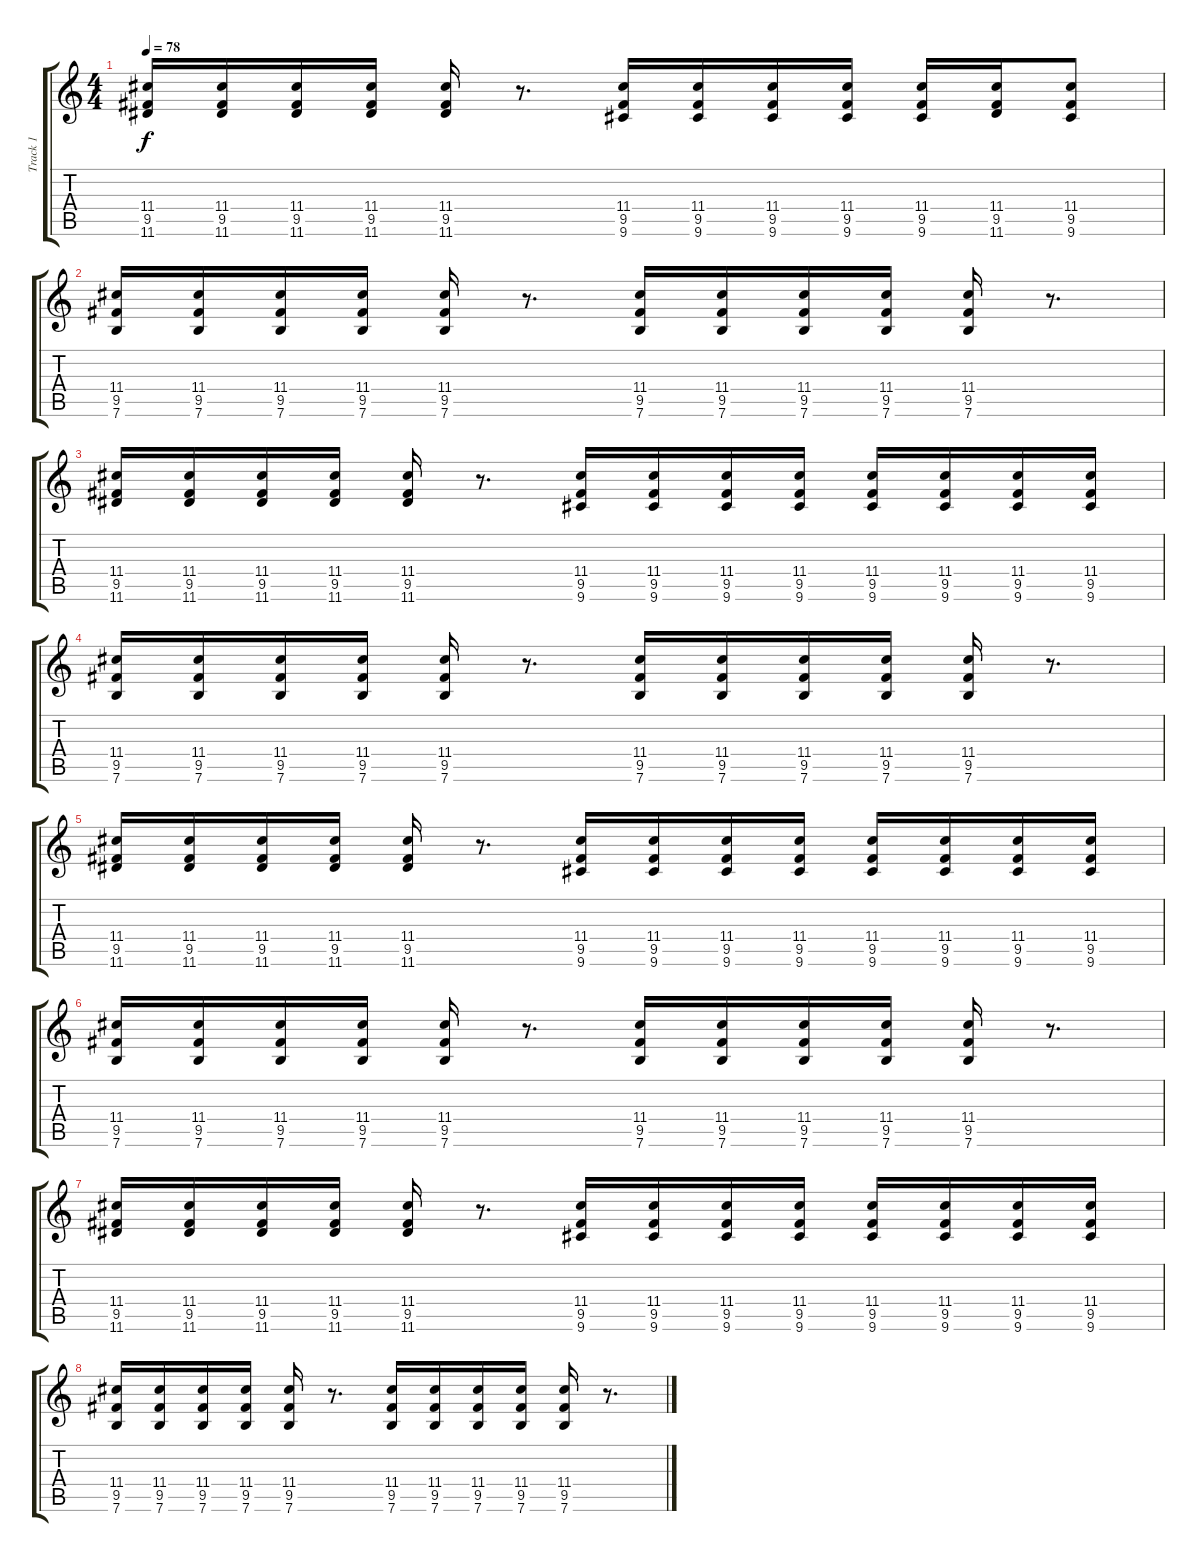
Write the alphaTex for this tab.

\track ("Track 1" "Track 1") {instrument acousticguitarsteel}
\staff {score tabs}
\tuning (E4 B3 G3 D3 A2 E2) {hide}
\ts (4 4)
\tempo 78
\clef g2
\ks c
(11.4 9.5 11.6).16{dy f} (11.4 9.5 11.6).16 (11.4 9.5 11.6).16 (11.4 9.5 11.6).16 (11.4 9.5 11.6).16 r.8{d} (11.4 9.5 9.6).16 (11.4 9.5 9.6).16 (11.4 9.5 9.6).16 (11.4 9.5 9.6).16 (11.4 9.5 9.6).16 (11.4 9.5 11.6).16 (11.4 9.5 9.6).8 |
(11.4 9.5 7.6).16 (11.4 9.5 7.6).16 (11.4 9.5 7.6).16 (11.4 9.5 7.6).16 (11.4 9.5 7.6).16 r.8{d} (11.4 9.5 7.6).16 (11.4 9.5 7.6).16 (11.4 9.5 7.6).16 (11.4 9.5 7.6).16 (11.4 9.5 7.6).16 r.8{d} |
(11.4 9.5 11.6).16 (11.4 9.5 11.6).16 (11.4 9.5 11.6).16 (11.4 9.5 11.6).16 (11.4 9.5 11.6).16 r.8{d} (11.4 9.5 9.6).16 (11.4 9.5 9.6).16 (11.4 9.5 9.6).16 (11.4 9.5 9.6).16 (11.4 9.5 9.6).16 (11.4 9.5 9.6).16 (11.4 9.5 9.6).16 (11.4 9.5 9.6).16 |
(11.4 9.5 7.6).16 (11.4 9.5 7.6).16 (11.4 9.5 7.6).16 (11.4 9.5 7.6).16 (11.4 9.5 7.6).16 r.8{d} (11.4 9.5 7.6).16 (11.4 9.5 7.6).16 (11.4 9.5 7.6).16 (11.4 9.5 7.6).16 (11.4 9.5 7.6).16 r.8{d} |
(11.4 9.5 11.6).16 (11.4 9.5 11.6).16 (11.4 9.5 11.6).16 (11.4 9.5 11.6).16 (11.4 9.5 11.6).16 r.8{d} (11.4 9.5 9.6).16 (11.4 9.5 9.6).16 (11.4 9.5 9.6).16 (11.4 9.5 9.6).16 (11.4 9.5 9.6).16 (11.4 9.5 9.6).16 (11.4 9.5 9.6).16 (11.4 9.5 9.6).16 |
(11.4 9.5 7.6).16 (11.4 9.5 7.6).16 (11.4 9.5 7.6).16 (11.4 9.5 7.6).16 (11.4 9.5 7.6).16 r.8{d} (11.4 9.5 7.6).16 (11.4 9.5 7.6).16 (11.4 9.5 7.6).16 (11.4 9.5 7.6).16 (11.4 9.5 7.6).16 r.8{d} |
(11.4 9.5 11.6).16 (11.4 9.5 11.6).16 (11.4 9.5 11.6).16 (11.4 9.5 11.6).16 (11.4 9.5 11.6).16 r.8{d} (11.4 9.5 9.6).16 (11.4 9.5 9.6).16 (11.4 9.5 9.6).16 (11.4 9.5 9.6).16 (11.4 9.5 9.6).16 (11.4 9.5 9.6).16 (11.4 9.5 9.6).16 (11.4 9.5 9.6).16 |
(11.4 9.5 7.6).16 (11.4 9.5 7.6).16 (11.4 9.5 7.6).16 (11.4 9.5 7.6).16 (11.4 9.5 7.6).16 r.8{d} (11.4 9.5 7.6).16 (11.4 9.5 7.6).16 (11.4 9.5 7.6).16 (11.4 9.5 7.6).16 (11.4 9.5 7.6).16 r.8{d}
